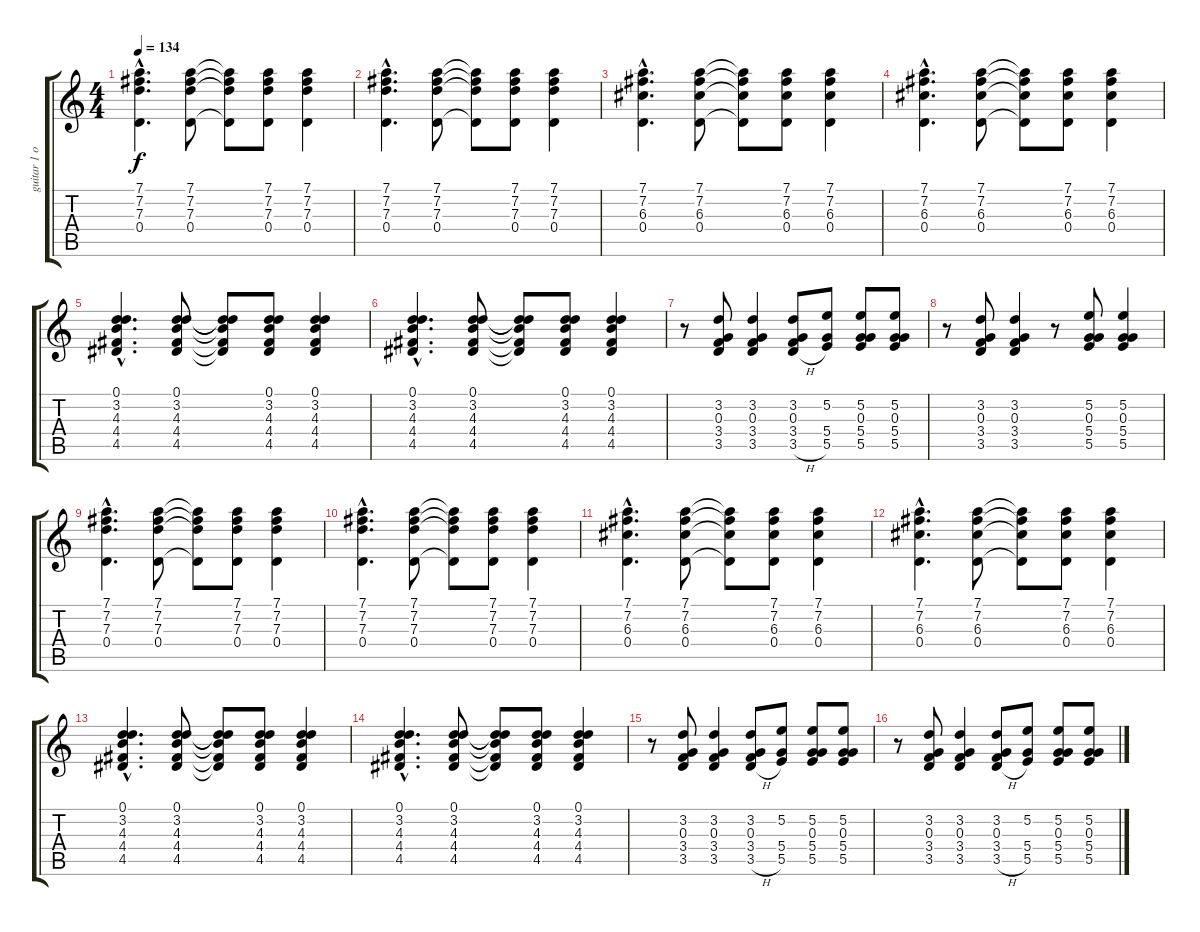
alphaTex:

\track ("guitar 1 open G" "guitar 1 o") {instrument electricguitarjazz}
\staff {score tabs}
\tuning (D4 B3 G3 D3 B2 G2) {hide}
\ts (4 4)
\tempo 134
\clef g2
\ks c
(7.1{hac} 7.2{hac} 7.3{hac} 0.4{hac}).4{d dy f} (7.1 7.2 7.3 0.4).8 (7.1{t} 7.2{t} 7.3{t} 0.4{t}).8 (7.1 7.2 7.3 0.4).8 (7.1 7.2 7.3 0.4).4 |
(7.1{hac} 7.2{hac} 7.3{hac} 0.4{hac}).4{d} (7.1 7.2 7.3 0.4).8 (7.1{t} 7.2{t} 7.3{t} 0.4{t}).8 (7.1 7.2 7.3 0.4).8 (7.1 7.2 7.3 0.4).4 |
(7.1{hac} 7.2{hac} 6.3{hac} 0.4{hac}).4{d} (7.1 7.2 6.3 0.4).8 (7.1{t} 7.2{t} 6.3{t} 0.4{t}).8 (7.1 7.2 6.3 0.4).8 (7.1 7.2 6.3 0.4).4 |
(7.1{hac} 7.2{hac} 6.3{hac} 0.4{hac}).4{d} (7.1 7.2 6.3 0.4).8 (7.1{t} 7.2{t} 6.3{t} 0.4{t}).8 (7.1 7.2 6.3 0.4).8 (7.1 7.2 6.3 0.4).4 |
(0.1{hac} 3.2{hac} 4.3{hac} 4.4{hac} 4.5{hac}).4{d} (0.1 3.2 4.3 4.4 4.5).8 (0.1{t} 3.2{t} 4.3{t} 4.4{t} 4.5{t}).8 (0.1 3.2 4.3 4.4 4.5).8 (0.1 3.2 4.3 4.4 4.5).4 |
(0.1{hac} 3.2{hac} 4.3{hac} 4.4{hac} 4.5{hac}).4{d} (0.1 3.2 4.3 4.4 4.5).8 (0.1{t} 3.2{t} 4.3{t} 4.4{t} 4.5{t}).8 (0.1 3.2 4.3 4.4 4.5).8 (0.1 3.2 4.3 4.4 4.5).4 |
r.8 (3.2 0.3 3.4 3.5).8 (3.2 0.3 3.4 3.5).4 (3.2 0.3 3.4 3.5{h}).8 (5.2 5.4 5.5).8 (5.2 0.3 5.4 5.5).8 (5.2 0.3 5.4 5.5).8 |
r.8 (3.2 0.3 3.4 3.5).8 (3.2 0.3 3.4 3.5).4 r.8 (5.2 0.3 5.4 5.5).8 (5.2 0.3 5.4 5.5).4 |
(7.1{hac} 7.2{hac} 7.3{hac} 0.4{hac}).4{d} (7.1 7.2 7.3 0.4).8 (7.1{t} 7.2{t} 7.3{t} 0.4{t}).8 (7.1 7.2 7.3 0.4).8 (7.1 7.2 7.3 0.4).4 |
(7.1{hac} 7.2{hac} 7.3{hac} 0.4{hac}).4{d} (7.1 7.2 7.3 0.4).8 (7.1{t} 7.2{t} 7.3{t} 0.4{t}).8 (7.1 7.2 7.3 0.4).8 (7.1 7.2 7.3 0.4).4 |
(7.1{hac} 7.2{hac} 6.3{hac} 0.4{hac}).4{d} (7.1 7.2 6.3 0.4).8 (7.1{t} 7.2{t} 6.3{t} 0.4{t}).8 (7.1 7.2 6.3 0.4).8 (7.1 7.2 6.3 0.4).4 |
(7.1{hac} 7.2{hac} 6.3{hac} 0.4{hac}).4{d} (7.1 7.2 6.3 0.4).8 (7.1{t} 7.2{t} 6.3{t} 0.4{t}).8 (7.1 7.2 6.3 0.4).8 (7.1 7.2 6.3 0.4).4 |
(0.1{hac} 3.2{hac} 4.3{hac} 4.4{hac} 4.5{hac}).4{d} (0.1 3.2 4.3 4.4 4.5).8 (0.1{t} 3.2{t} 4.3{t} 4.4{t} 4.5{t}).8 (0.1 3.2 4.3 4.4 4.5).8 (0.1 3.2 4.3 4.4 4.5).4 |
(0.1{hac} 3.2{hac} 4.3{hac} 4.4{hac} 4.5{hac}).4{d} (0.1 3.2 4.3 4.4 4.5).8 (0.1{t} 3.2{t} 4.3{t} 4.4{t} 4.5{t}).8 (0.1 3.2 4.3 4.4 4.5).8 (0.1 3.2 4.3 4.4 4.5).4 |
r.8 (3.2 0.3 3.4 3.5).8 (3.2 0.3 3.4 3.5).4 (3.2 0.3 3.4 3.5{h}).8 (5.2 5.4 5.5).8 (5.2 0.3 5.4 5.5).8 (5.2 0.3 5.4 5.5).8 |
r.8 (3.2 0.3 3.4 3.5).8 (3.2 0.3 3.4 3.5).4 (3.2 0.3 3.4 3.5{h}).8 (5.2 5.4 5.5).8 (5.2 0.3 5.4 5.5).8 (5.2 0.3 5.4 5.5).8
